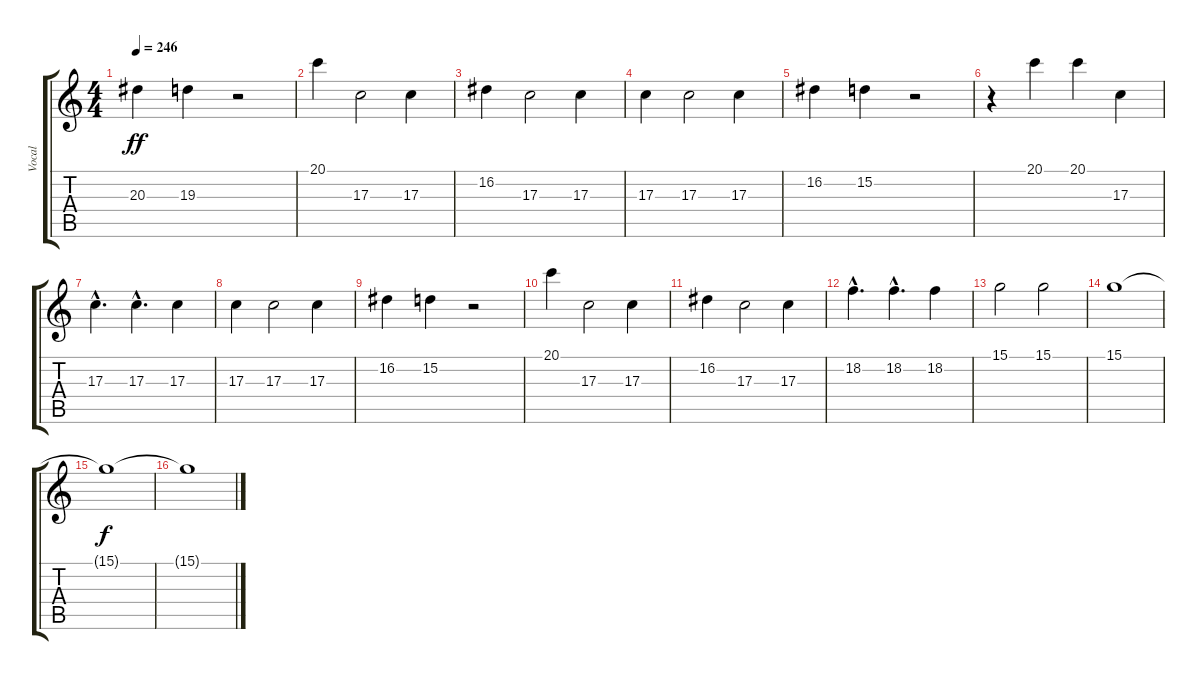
\track ("Vocal" "Vocal") {instrument synthvoice}
\staff {score tabs}
\tuning (E4 B3 G3 D3 A2 E2) {hide}
\ts (4 4)
\tempo 246
\clef g2
\ks c
20.3.4{dy ff} 19.3.4 r.2 |
20.1.4 17.3.2 17.3.4 |
16.2.4 17.3.2 17.3.4 |
17.3.4 17.3.2 17.3.4 |
16.2.4 15.2.4 r.2 |
r.4 20.1.4 20.1.4 17.3.4 |
17.3{hac}.4{d} 17.3{hac}.4{d} 17.3.4 |
17.3.4 17.3.2 17.3.4 |
16.2.4 15.2.4 r.2 |
20.1.4 17.3.2 17.3.4 |
16.2.4 17.3.2 17.3.4 |
18.2{hac}.4{d} 18.2{hac}.4{d} 18.2.4 |
15.1.2 15.1.2 |
15.1.1 |
15.1{t}.1{dy f} |
15.1{t}.1
